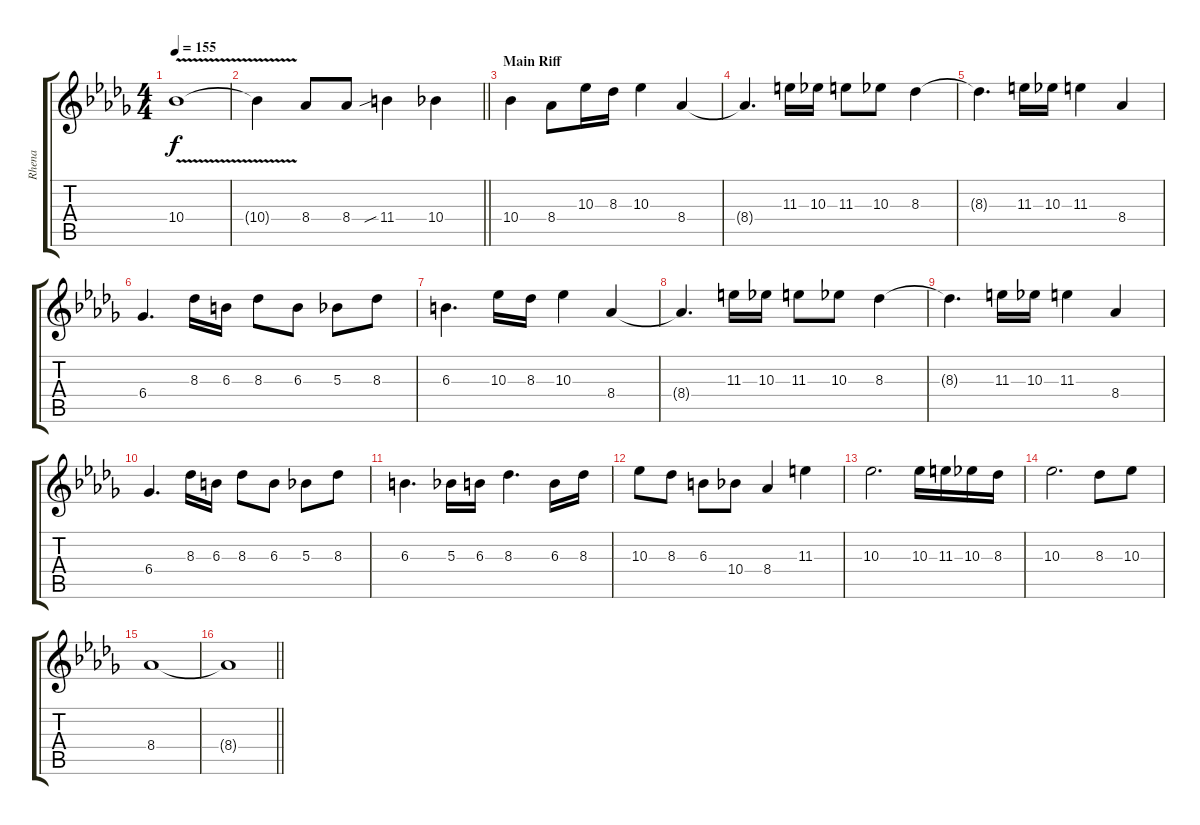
\track ("Rhena" "Rhena") {instrument distortionguitar}
\staff {score tabs}
\tuning (D4 A3 F3 C3 G2 D2) {hide}
\ts (4 4)
\tempo 155
\clef g2
\ks db
10.4{v}.1{dy f} |
\barLineRight lightlight
10.4{t}.4 8.4.8 8.4.8 11.4{sib}.4 10.4.4 |
\section ("" "Main Riff")
10.4.4 8.4.8 10.3.16 8.3.16 10.3.4 8.4.4 |
8.4{t}.4{d} 11.3.16 10.3.16 11.3.8 10.3.8 8.3.4 |
8.3{t}.4{d} 11.3.16 10.3.16 11.3.4 8.4.4 |
6.4.4{d} 8.3.16 6.3.16 8.3.8 6.3.8 5.3.8 8.3.8 |
6.3.4{d} 10.3.16 8.3.16 10.3.4 8.4.4 |
8.4{t}.4{d} 11.3.16 10.3.16 11.3.8 10.3.8 8.3.4 |
8.3{t}.4{d} 11.3.16 10.3.16 11.3.4 8.4.4 |
6.4.4{d} 8.3.16 6.3.16 8.3.8 6.3.8 5.3.8 8.3.8 |
6.3.4{d} 5.3.16 6.3.16 8.3.4{d} 6.3.16 8.3.16 |
10.3.8 8.3.8 6.3.8 10.4.8 8.4.4 11.3.4 |
10.3.2{d} 10.3.16 11.3.16 10.3.16 8.3.16 |
10.3.2{d} 8.3.8 10.3.8 |
8.4.1 |
\barLineRight lightlight
8.4{t}.1
